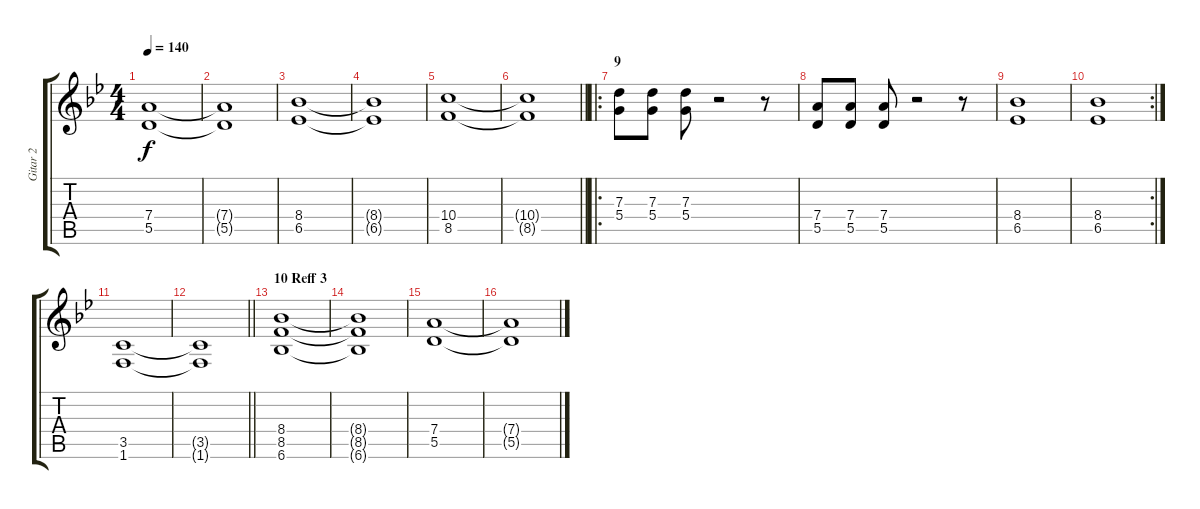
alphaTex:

\track ("Gitar 2" "Gitar 2") {instrument overdrivenguitar}
\staff {score tabs}
\tuning (E4 B3 G3 D3 A2 E2) {hide}
\ts (4 4)
\tempo 140
\clef g2
\ks bb
(7.4 5.5).1{dy f} |
(7.4{t} 5.5{t}).1 |
(8.4 6.5).1 |
(8.4{t} 6.5{t}).1 |
(10.4 8.5).1 |
\barLineRight lightlight
(10.4{t} 8.5{t}).1 |
\ro
\section ("" "9")
(7.3 5.4).8 (7.3 5.4).8 (7.3 5.4).8 r.2 r.8 |
(7.4 5.5).8 (7.4 5.5).8 (7.4 5.5).8 r.2 r.8 |
(8.4 6.5).1 |
\rc 2
(8.4 6.5).1 |
(3.5 1.6).1 |
\barLineRight lightlight
(3.5{t} 1.6{t}).1 |
\section ("" "10 Reff 3")
(8.4 8.5 6.6).1 |
(8.4{t} 8.5{t} 6.6{t}).1 |
(7.4 5.5).1 |
(7.4{t} 5.5{t}).1
